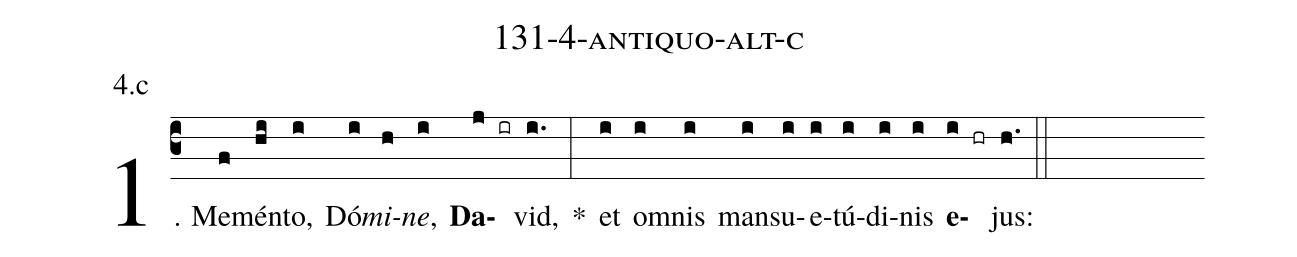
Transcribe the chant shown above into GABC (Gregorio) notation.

name: 131-4-antiquo-alt-c;
annotation: 4.c;
%%
(c3)1. Me(f)mén(hi)to,(i) Dó(i)<i>mi</i>(h)<i>ne</i>,(i) <b>Da</b>(j ir)vid,(i.) *(:) et(i) om(i)nis(i) man(i)su(i)e(i)tú(i)di(i)nis(i) <b>e</b>(i hr)jus:(h.) (::)
